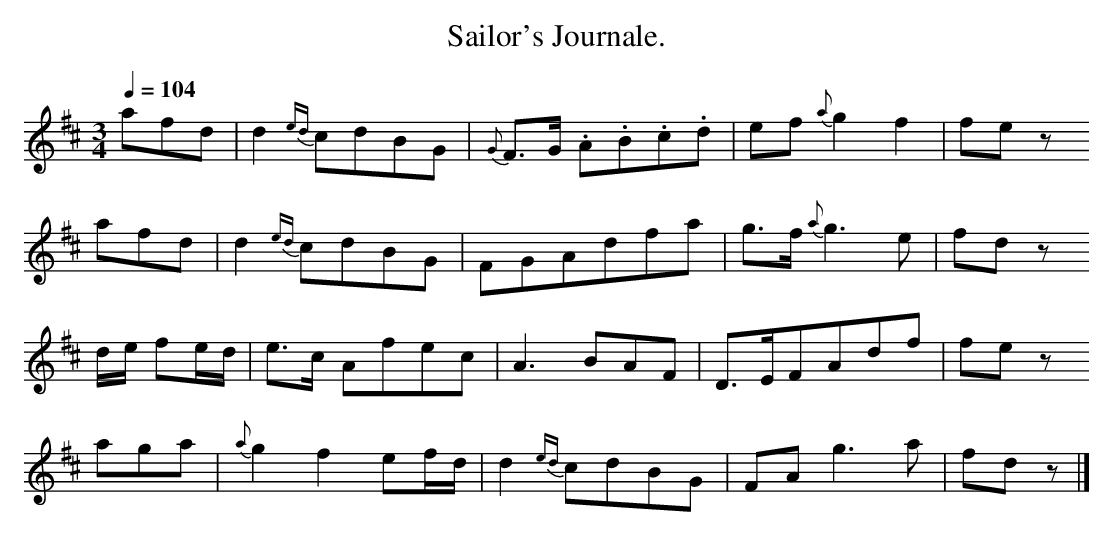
X:1
T:Sailor's Journale.
M:3/4
L:1/8
Q:1/4=104
K:D
afd   |   d2 {ed}cdBG   |{G}F>G     .A.B.c.d|ef  {a}g2f2|fe z
afd   |   d2 {ed}cdBG   |   FGAdfa|g>f {a}g3 e|fd z
d/e/ fe/d/|   e>c    Afec   |   A3         BAF|D>EFAdf|fe z
aga   |{a}g2     f2 ef/d/|   d2 {ed}cdBG|FA     g3 a|fdz|]
